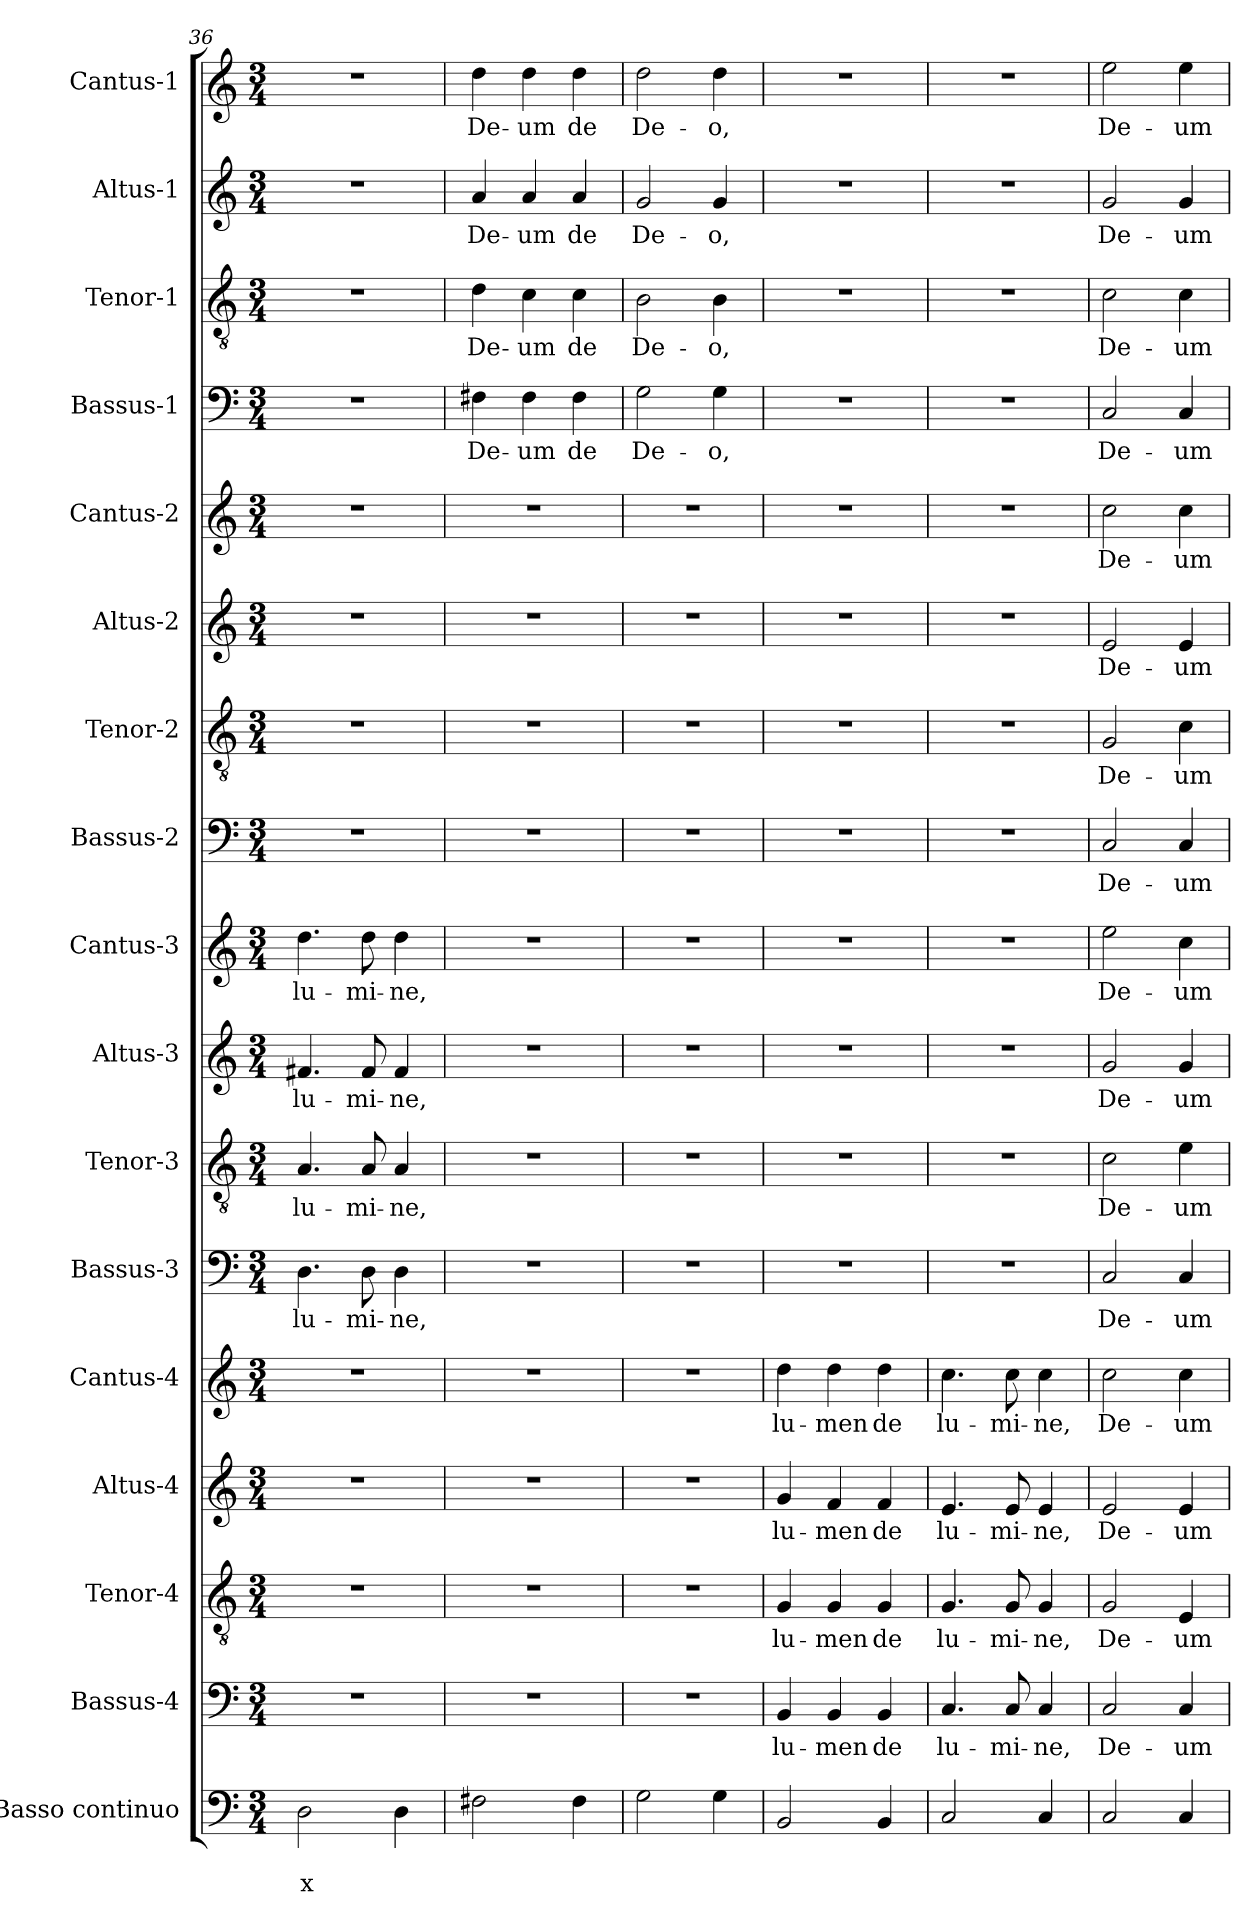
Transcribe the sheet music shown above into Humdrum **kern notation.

**kern	**text	**text	**kern	**text	**kern	**text	**kern	**text	**kern	**text	**kern	**text	**kern	**text	**kern	**text	**kern	**text	**kern	**text	**kern	**text	**kern	**text	**kern	**text	**kern	**text	**kern	**text	**kern	**text	**kern	**text
*part17	*part17	*part17	*part16	*part16	*part15	*part15	*part14	*part14	*part13	*part13	*part12	*part12	*part11	*part11	*part10	*part10	*part9	*part9	*part8	*part8	*part7	*part7	*part6	*part6	*part5	*part5	*part4	*part4	*part3	*part3	*part2	*part2	*part1	*part1
*staff17	*staff17	*staff17	*staff16	*staff16	*staff15	*staff15	*staff14	*staff14	*staff13	*staff13	*staff12	*staff12	*staff11	*staff11	*staff10	*staff10	*staff9	*staff9	*staff8	*staff8	*staff7	*staff7	*staff6	*staff6	*staff5	*staff5	*staff4	*staff4	*staff3	*staff3	*staff2	*staff2	*staff1	*staff1
*I"Basso continuo	*	*	*I"Bassus-4	*	*I"Tenor-4	*	*I"Altus-4	*	*I"Cantus-4	*	*I"Bassus-3	*	*I"Tenor-3	*	*I"Altus-3	*	*I"Cantus-3	*	*I"Bassus-2	*	*I"Tenor-2	*	*I"Altus-2	*	*I"Cantus-2	*	*I"Bassus-1	*	*I"Tenor-1	*	*I"Altus-1	*	*I"Cantus-1	*
*I'BC2	*	*	*I'B4	*	*I'T4	*	*I'A4	*	*I'C4	*	*I'B3	*	*I'T3	*	*I'A3	*	*I'C3	*	*I'B2	*	*I'T2	*	*I'A-2	*	*I'C2	*	*I'B1	*	*I'T1	*	*I'A1	*	*I'C1	*
*clefF4	*	*	*clefF4	*	*clefGv2	*	*clefG2	*	*clefG2	*	*clefF4	*	*clefGv2	*	*clefG2	*	*clefG2	*	*clefF4	*	*clefGv2	*	*clefG2	*	*clefG2	*	*clefF4	*	*clefGv2	*	*clefG2	*	*clefG2	*
*k[]	*	*	*k[]	*	*k[]	*	*k[]	*	*k[]	*	*k[]	*	*k[]	*	*k[]	*	*k[]	*	*k[]	*	*k[]	*	*k[]	*	*k[]	*	*k[]	*	*k[]	*	*k[]	*	*k[]	*
*C:	*	*	*C:	*	*C:	*	*C:	*	*C:	*	*C:	*	*C:	*	*C:	*	*C:	*	*C:	*	*C:	*	*C:	*	*C:	*	*C:	*	*C:	*	*C:	*	*C:	*
*M3/4	*	*	*M3/4	*	*M3/4	*	*M3/4	*	*M3/4	*	*M3/4	*	*M3/4	*	*M3/4	*	*M3/4	*	*M3/4	*	*M3/4	*	*M3/4	*	*M3/4	*	*M3/4	*	*M3/4	*	*M3/4	*	*M3/4	*
=36	=36	=36	=36	=36	=36	=36	=36	=36	=36	=36	=36	=36	=36	=36	=36	=36	=36	=36	=36	=36	=36	=36	=36	=36	=36	=36	=36	=36	=36	=36	=36	=36	=36	=36
!	!	!LO:LY:b	!	!	!	!	!	!	!	!	!	!LO:LY:b	!	!LO:LY:b	!	!LO:LY:b	!	!LO:LY:b	!	!	!	!	!	!	!	!	!	!	!	!	!	!	!	!
2D\	.	x	2.r	.	2.r	.	2.r	.	2.r	.	4.D\	lu-	4.A/	lu-	4.f#X/	lu-	4.dd\	lu-	2.r	.	2.r	.	2.r	.	2.r	.	2.r	.	2.r	.	2.r	.	2.r	.
!	!	!	!	!	!	!	!	!	!	!	!	!LO:LY:b	!	!LO:LY:b	!	!LO:LY:b	!	!LO:LY:b	!	!	!	!	!	!	!	!	!	!	!	!	!	!	!	!
.	.	.	.	.	.	.	.	.	.	.	8D\	-mi-	8A/	-mi-	8f#/	-mi-	8dd\	-mi-	.	.	.	.	.	.	.	.	.	.	.	.	.	.	.	.
!	!	!	!	!	!	!	!	!	!	!	!	!LO:LY:b	!	!LO:LY:b	!	!LO:LY:b	!	!LO:LY:b	!	!	!	!	!	!	!	!	!	!	!	!	!	!	!	!
4D\	.	.	.	.	.	.	.	.	.	.	4D\	-ne,	4A/	-ne,	4f#/	-ne,	4dd\	-ne,	.	.	.	.	.	.	.	.	.	.	.	.	.	.	.	.
!!LO:PB:g=z
=37	=37	=37	=37	=37	=37	=37	=37	=37	=37	=37	=37	=37	=37	=37	=37	=37	=37	=37	=37	=37	=37	=37	=37	=37	=37	=37	=37	=37	=37	=37	=37	=37	=37	=37
!	!	!	!	!	!	!	!	!	!	!	!	!	!	!	!	!	!	!	!	!	!	!	!	!	!	!	!	!LO:LY:b	!	!LO:LY:b	!	!LO:LY:b	!	!LO:LY:b
2F#X\	.	.	2.r	.	2.r	.	2.r	.	2.r	.	2.r	.	2.r	.	2.r	.	2.r	.	2.r	.	2.r	.	2.r	.	2.r	.	4F#X\	De-	4d\	De-	4a/	De-	4dd\	De-
!	!	!	!	!	!	!	!	!	!	!	!	!	!	!	!	!	!	!	!	!	!	!	!	!	!	!	!	!LO:LY:b	!	!LO:LY:b	!	!LO:LY:b	!	!LO:LY:b
.	.	.	.	.	.	.	.	.	.	.	.	.	.	.	.	.	.	.	.	.	.	.	.	.	.	.	4F#\	-um	4c\	-um	4a/	-um	4dd\	-um
!	!	!	!	!	!	!	!	!	!	!	!	!	!	!	!	!	!	!	!	!	!	!	!	!	!	!	!	!LO:LY:b	!	!LO:LY:b	!	!LO:LY:b	!	!LO:LY:b
4F#\	.	.	.	.	.	.	.	.	.	.	.	.	.	.	.	.	.	.	.	.	.	.	.	.	.	.	4F#\	de	4c\	de	4a/	de	4dd\	de
=38	=38	=38	=38	=38	=38	=38	=38	=38	=38	=38	=38	=38	=38	=38	=38	=38	=38	=38	=38	=38	=38	=38	=38	=38	=38	=38	=38	=38	=38	=38	=38	=38	=38	=38
!	!	!	!	!	!	!	!	!	!	!	!	!	!	!	!	!	!	!	!	!	!	!	!	!	!	!	!	!LO:LY:b	!	!LO:LY:b	!	!LO:LY:b	!	!LO:LY:b
2G\	.	.	2.r	.	2.r	.	2.r	.	2.r	.	2.r	.	2.r	.	2.r	.	2.r	.	2.r	.	2.r	.	2.r	.	2.r	.	2G\	De-	2B\	De-	2g/	De-	2dd\	De-
!	!	!	!	!	!	!	!	!	!	!	!	!	!	!	!	!	!	!	!	!	!	!	!	!	!	!	!	!LO:LY:b	!	!LO:LY:b	!	!LO:LY:b	!	!LO:LY:b
4G\	.	.	.	.	.	.	.	.	.	.	.	.	.	.	.	.	.	.	.	.	.	.	.	.	.	.	4G\	-o,	4B\	-o,	4g/	-o,	4dd\	-o,
=39	=39	=39	=39	=39	=39	=39	=39	=39	=39	=39	=39	=39	=39	=39	=39	=39	=39	=39	=39	=39	=39	=39	=39	=39	=39	=39	=39	=39	=39	=39	=39	=39	=39	=39
!	!	!	!	!LO:LY:b	!	!LO:LY:b	!	!LO:LY:b	!	!LO:LY:b	!	!	!	!	!	!	!	!	!	!	!	!	!	!	!	!	!	!	!	!	!	!	!	!
2BB/	.	.	4BB/	lu-	4G/	lu-	4g/	lu-	4dd\	lu-	2.r	.	2.r	.	2.r	.	2.r	.	2.r	.	2.r	.	2.r	.	2.r	.	2.r	.	2.r	.	2.r	.	2.r	.
!	!	!	!	!LO:LY:b	!	!LO:LY:b	!	!LO:LY:b	!	!LO:LY:b	!	!	!	!	!	!	!	!	!	!	!	!	!	!	!	!	!	!	!	!	!	!	!	!
.	.	.	4BB/	-men	4G/	-men	4f/	-men	4dd\	-men	.	.	.	.	.	.	.	.	.	.	.	.	.	.	.	.	.	.	.	.	.	.	.	.
!	!	!	!	!LO:LY:b	!	!LO:LY:b	!	!LO:LY:b	!	!LO:LY:b	!	!	!	!	!	!	!	!	!	!	!	!	!	!	!	!	!	!	!	!	!	!	!	!
4BB/	.	.	4BB/	de	4G/	de	4f/	de	4dd\	de	.	.	.	.	.	.	.	.	.	.	.	.	.	.	.	.	.	.	.	.	.	.	.	.
=40	=40	=40	=40	=40	=40	=40	=40	=40	=40	=40	=40	=40	=40	=40	=40	=40	=40	=40	=40	=40	=40	=40	=40	=40	=40	=40	=40	=40	=40	=40	=40	=40	=40	=40
!	!	!	!	!LO:LY:b	!	!LO:LY:b	!	!LO:LY:b	!	!LO:LY:b	!	!	!	!	!	!	!	!	!	!	!	!	!	!	!	!	!	!	!	!	!	!	!	!
2C/	.	.	4.C/	lu-	4.G/	lu-	4.e/	lu-	4.cc\	lu-	2.r	.	2.r	.	2.r	.	2.r	.	2.r	.	2.r	.	2.r	.	2.r	.	2.r	.	2.r	.	2.r	.	2.r	.
!	!	!	!	!LO:LY:b	!	!LO:LY:b	!	!LO:LY:b	!	!LO:LY:b	!	!	!	!	!	!	!	!	!	!	!	!	!	!	!	!	!	!	!	!	!	!	!	!
.	.	.	8C/	-mi-	8G/	-mi-	8e/	-mi-	8cc\	-mi-	.	.	.	.	.	.	.	.	.	.	.	.	.	.	.	.	.	.	.	.	.	.	.	.
!	!	!	!	!LO:LY:b	!	!LO:LY:b	!	!LO:LY:b	!	!LO:LY:b	!	!	!	!	!	!	!	!	!	!	!	!	!	!	!	!	!	!	!	!	!	!	!	!
4C/	.	.	4C/	-ne,	4G/	-ne,	4e/	-ne,	4cc\	-ne,	.	.	.	.	.	.	.	.	.	.	.	.	.	.	.	.	.	.	.	.	.	.	.	.
=41	=41	=41	=41	=41	=41	=41	=41	=41	=41	=41	=41	=41	=41	=41	=41	=41	=41	=41	=41	=41	=41	=41	=41	=41	=41	=41	=41	=41	=41	=41	=41	=41	=41	=41
!	!	!	!	!LO:LY:b	!	!LO:LY:b	!	!LO:LY:b	!	!LO:LY:b	!	!LO:LY:b	!	!LO:LY:b	!	!LO:LY:b	!	!LO:LY:b	!	!LO:LY:b	!	!LO:LY:b	!	!LO:LY:b	!	!LO:LY:b	!	!LO:LY:b	!	!LO:LY:b	!	!LO:LY:b	!	!LO:LY:b
2C/	.	.	2C/	De-	2G/	De-	2e/	De-	2cc\	De-	2C/	De-	2c\	De-	2g/	De-	2ee\	De-	2C/	De-	2G/	De-	2e/	De-	2cc\	De-	2C/	De-	2c\	De-	2g/	De-	2ee\	De-
!	!	!	!	!LO:LY:b	!	!LO:LY:b	!	!LO:LY:b	!	!LO:LY:b	!	!LO:LY:b	!	!LO:LY:b	!	!LO:LY:b	!	!LO:LY:b	!	!LO:LY:b	!	!LO:LY:b	!	!LO:LY:b	!	!LO:LY:b	!	!LO:LY:b	!	!LO:LY:b	!	!LO:LY:b	!	!LO:LY:b
4C/	.	.	4C/	-um	4E/	-um	4e/	-um	4cc\	-um	4C/	-um	4e\	-um	4g/	-um	4cc\	-um	4C/	-um	4c\	-um	4e/	-um	4cc\	-um	4C/	-um	4c\	-um	4g/	-um	4ee\	-um
=	=	=	=	=	=	=	=	=	=	=	=	=	=	=	=	=	=	=	=	=	=	=	=	=	=	=	=	=	=	=	=	=	=	=
*-	*-	*-	*-	*-	*-	*-	*-	*-	*-	*-	*-	*-	*-	*-	*-	*-	*-	*-	*-	*-	*-	*-	*-	*-	*-	*-	*-	*-	*-	*-	*-	*-	*-	*-
